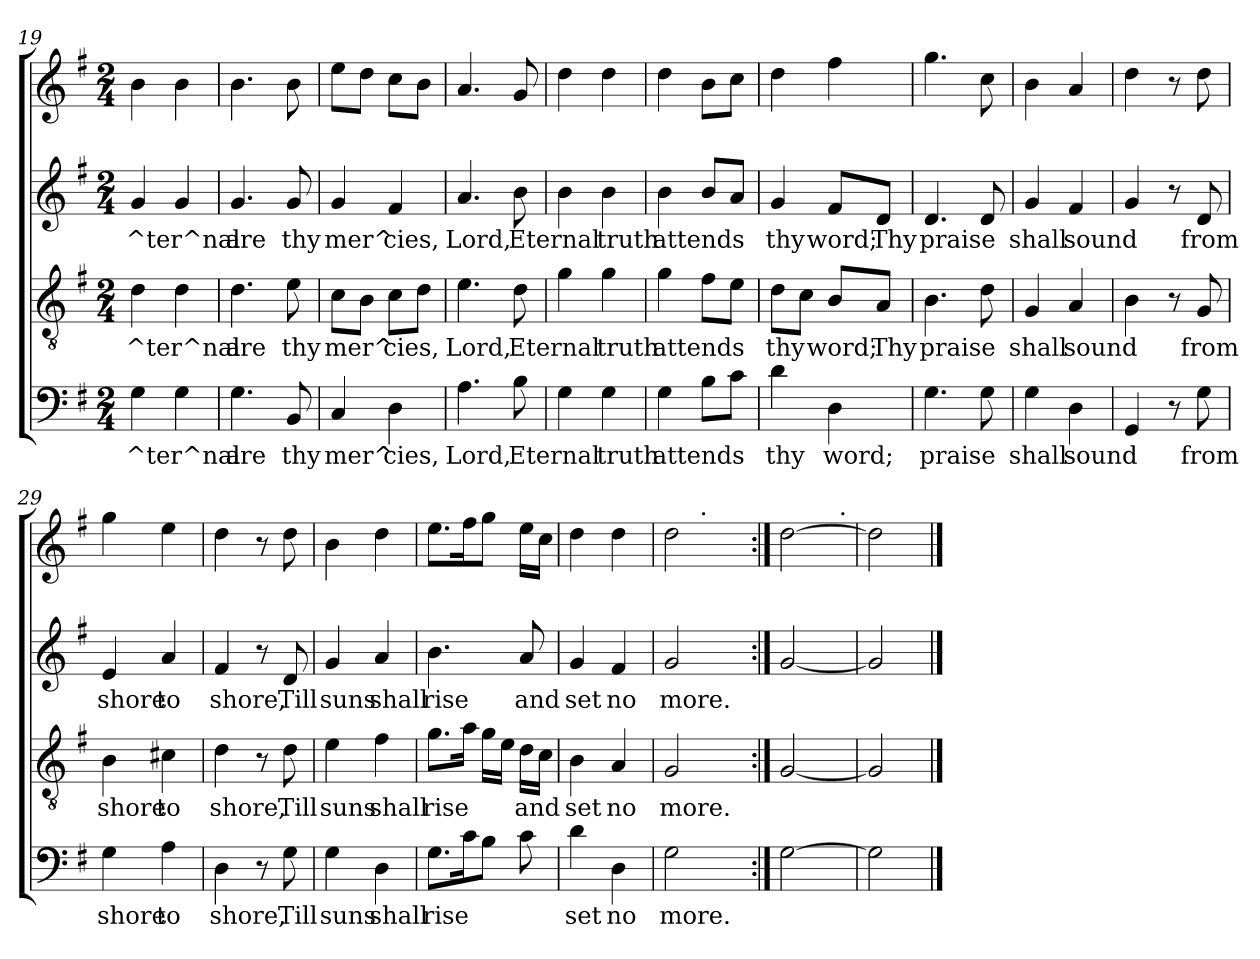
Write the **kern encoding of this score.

**kern	**text	**kern	**text	**kern	**text	**kern
*part4	*part4	*part3	*part3	*part2	*part2	*part1
*staff4	*staff4	*staff3	*staff3	*staff2	*staff2	*staff1
!!LO:LB:g=z
*clefF4	*	*clefGv2	*	*clefG2	*	*clefG2
*k[f#]	*	*k[f#]	*	*k[f#]	*	*k[f#]
*G:	*	*G:	*	*G:	*	*G:
*M2/4	*	*M2/4	*	*M2/4	*	*M2/4
=19	=19	=19	=19	=19	=19	=19
!LO:N:head=solid	!LO:LY:a	!	!LO:LY:a	!LO:N:head=solid	!LO:LY:b	!LO:N:head=solid
4G\	^ter^nal	4d\	^ter^nal	4g/	^ter^nal	4b\
!LO:N:head=solid	!	!	!	!LO:N:head=solid	!	!LO:N:head=solid
4G\	.	4d\	.	4g/	.	4b\
=20	=20	=20	=20	=20	=20	=20
!LO:N:head=solid	!LO:LY:a	!	!LO:LY:a	!LO:N:head=solid	!LO:LY:b	!LO:N:head=solid
4.G\	are	4.d\	are	4.g/	are	4.b\
!LO:N:head=solid	!LO:LY:a	!LO:N:head=solid	!LO:LY:a	!LO:N:head=solid	!LO:LY:b	!LO:N:head=solid
8BB/	thy	8e\	thy	8g/	thy	8b\
=21	=21	=21	=21	=21	=21	=21
!LO:N:head=solid	!LO:LY:a	!LO:N:head=solid	!LO:LY:a	!LO:N:head=solid	!LO:LY:b	!LO:N:head=solid
4C/	mer^	8c\L	mer^	4g/	mer^	8ee\L
!	!	!LO:N:head=solid	!	!	!	!
.	.	8B\J	.	.	.	8dd\J
!	!LO:LY:a	!LO:N:head=solid	!LO:LY:a	!LO:N:head=solid	!LO:LY:b	!LO:N:head=solid
4D\	cies,	8c\L	cies,	4f#/	cies,	8cc\L
!	!	!	!	!	!	!LO:N:head=solid
.	.	8d\J	.	.	.	8b\J
=22	=22	=22	=22	=22	=22	=22
!	!LO:LY:a	!LO:N:head=solid	!LO:LY:a	!	!LO:LY:b	!
4.A\	Lord,	4.e\	Lord,	4.a/	Lord,	4.a/
!LO:N:head=solid	!LO:LY:a	!	!LO:LY:a	!LO:N:head=solid	!LO:LY:b	!LO:N:head=solid
8B\	Eternal	8d\	Eternal	8b\	Eternal	8g/
=23	=23	=23	=23	=23	=23	=23
!LO:N:head=solid	!	!LO:N:head=solid	!	!LO:N:head=solid	!	!
4G\	.	4g\	.	4b\	.	4dd\
!LO:N:head=solid	!LO:LY:a	!LO:N:head=solid	!LO:LY:a	!LO:N:head=solid	!LO:LY:b	!
4G\	truth	4g\	truth	4b\	truth	4dd\
=24	=24	=24	=24	=24	=24	=24
!LO:N:head=solid	!LO:LY:a	!LO:N:head=solid	!LO:LY:a	!LO:N:head=solid	!LO:LY:b	!
4G\	attends	4g\	attends	4b\	attends	4dd\
!LO:N:head=solid	!	!LO:N:head=solid	!	!LO:N:head=solid	!	!LO:N:head=solid
8B\L	.	8f#\L	.	8b/L	.	8b\L
!LO:N:head=solid	!	!LO:N:head=solid	!	!	!	!LO:N:head=solid
8c\J	.	8e\J	.	8a/J	.	8cc\J
=25	=25	=25	=25	=25	=25	=25
!	!LO:LY:a	!	!LO:LY:a	!LO:N:head=solid	!LO:LY:b	!
4d\	thy	8d\L	thy	4g/	thy	4dd\
!	!	!LO:N:head=solid	!	!	!	!
.	.	8c\J	.	.	.	.
!	!LO:LY:a	!LO:N:head=solid	!LO:LY:a	!LO:N:head=solid	!LO:LY:b	!LO:N:head=solid
4D\	word;	8B/L	word;	8f#/L	word;	4ff#\
!	!	!	!LO:LY:a	!	!LO:LY:b	!
.	.	8A/J	Thy	8d/J	Thy	.
=26	=26	=26	=26	=26	=26	=26
!LO:N:head=solid	!LO:LY:a	!LO:N:head=solid	!LO:LY:a	!	!LO:LY:b	!LO:N:head=solid
4.G\	praise	4.B\	praise	4.d/	praise	4.gg\
!LO:N:head=solid	!	!	!	!	!	!LO:N:head=solid
8G\	.	8d\	.	8d/	.	8cc\
=27	=27	=27	=27	=27	=27	=27
!LO:N:head=solid	!LO:LY:a	!LO:N:head=solid	!LO:LY:a	!LO:N:head=solid	!LO:LY:b	!LO:N:head=solid
4G\	shall	4G/	shall	4g/	shall	4b\
!	!LO:LY:a	!	!LO:LY:a	!LO:N:head=solid	!LO:LY:b	!
4D\	sound	4A/	sound	4f#/	sound	4a/
=28	=28	=28	=28	=28	=28	=28
!LO:N:head=solid	!	!LO:N:head=solid	!	!LO:N:head=solid	!	!
4GG/	.	4B\	.	4g/	.	4dd\
8rC	.	8rA	.	8ra	.	8ra
!LO:N:head=solid	!LO:LY:a	!LO:N:head=solid	!LO:LY:a	!	!LO:LY:b	!
8G\	from	8G/	from	8d/	from	8dd\
=29	=29	=29	=29	=29	=29	=29
!LO:N:head=solid	!LO:LY:a	!LO:N:head=solid	!LO:LY:a	!LO:N:head=solid	!LO:LY:b	!LO:N:head=solid
4G\	shore	4B\	shore	4e/	shore	4gg\
!	!LO:LY:a	!LO:N:head=solid	!LO:LY:a	!	!LO:LY:b	!LO:N:head=solid
4A\	to	4c#X\	to	4a/	to	4ee\
=30	=30	=30	=30	=30	=30	=30
!	!LO:LY:a	!	!LO:LY:a	!LO:N:head=solid	!LO:LY:b	!
4D\	shore,	4d\	shore,	4f#/	shore,	4dd\
8rC	.	8rA	.	8ra	.	8ra
!LO:N:head=solid	!LO:LY:a	!	!LO:LY:a	!	!LO:LY:b	!
8G\	Till	8d\	Till	8d/	Till	8dd\
=31	=31	=31	=31	=31	=31	=31
!LO:N:head=solid	!LO:LY:a	!LO:N:head=solid	!LO:LY:a	!LO:N:head=solid	!LO:LY:b	!LO:N:head=solid
4G\	suns	4e\	suns	4g/	suns	4b\
!	!LO:LY:a	!LO:N:head=solid	!LO:LY:a	!	!LO:LY:b	!
4D\	shall	4f#\	shall	4a/	shall	4dd\
=32	=32	=32	=32	=32	=32	=32
!LO:N:head=solid	!LO:LY:a	!LO:N:head=solid	!LO:LY:a	!LO:N:head=solid	!LO:LY:b	!LO:N:head=solid
8.G\L	rise	8.g\L	rise	4.b\	rise	8.ee\L
!LO:N:head=solid	!	!	!	!	!	!LO:N:head=solid
16c\k	.	16a\Jk	.	.	.	16ff#\k
!LO:N:head=solid	!	!LO:N:head=solid	!	!	!	!LO:N:head=solid
8B\J	.	16g\LL	.	.	.	8gg\J
!	!	!LO:N:head=solid	!	!	!	!
.	.	16e\JJ	.	.	.	.
!LO:N:head=solid	!	!	!LO:LY:a	!	!LO:LY:b	!LO:N:head=solid
8c\	.	16d\LL	and	8a/	and	16ee\LL
!	!	!LO:N:head=solid	!	!	!	!LO:N:head=solid
.	.	16c\JJ	.	.	.	16cc\JJ
=33	=33	=33	=33	=33	=33	=33
!	!LO:LY:a:rj	!LO:N:head=solid	!LO:LY:a:rj	!LO:N:head=solid	!LO:LY:b:rj	!
4d\	set	4B\	set	4g/	set	4dd\
!	!LO:LY:a	!	!LO:LY:a	!LO:N:head=solid	!LO:LY:b	!
4D\	no	4A/	no	4f#/	no	4dd\
=34	=34	=34	=34	=34	=34	=34
!	!LO:LY:a	!	!LO:LY:a	!	!LO:LY:b	!
*	*	*	*	*	*	*^
2G\	more.	2G/	more.	2g/	more.	2dd\	8.ryy
!	!	!	!	!	!	!	!LO:TX:a:t=.
.	.	.	.	.	.	.	4ryy
.	.	.	.	.	.	.	16ryy
=35:|!	=35:|!	=35:|!	=35:|!	=35:|!	=35:|!	=35:|!	=35:|!
[>2G\	.	[<2G/	.	[<2g/	.	[>2dd\	4..ryy
!	!	!	!	!	!	!	!LO:TX:a:t=.
.	.	.	.	.	.	.	16ryy
*	*	*	*	*	*	*v	*v
=36	=36	=36	=36	=36	=36	=36
2G\]	.	2G/]	.	2g/]	.	2dd\]
==	==	==	==	==	==	==
*-	*-	*-	*-	*-	*-	*-
